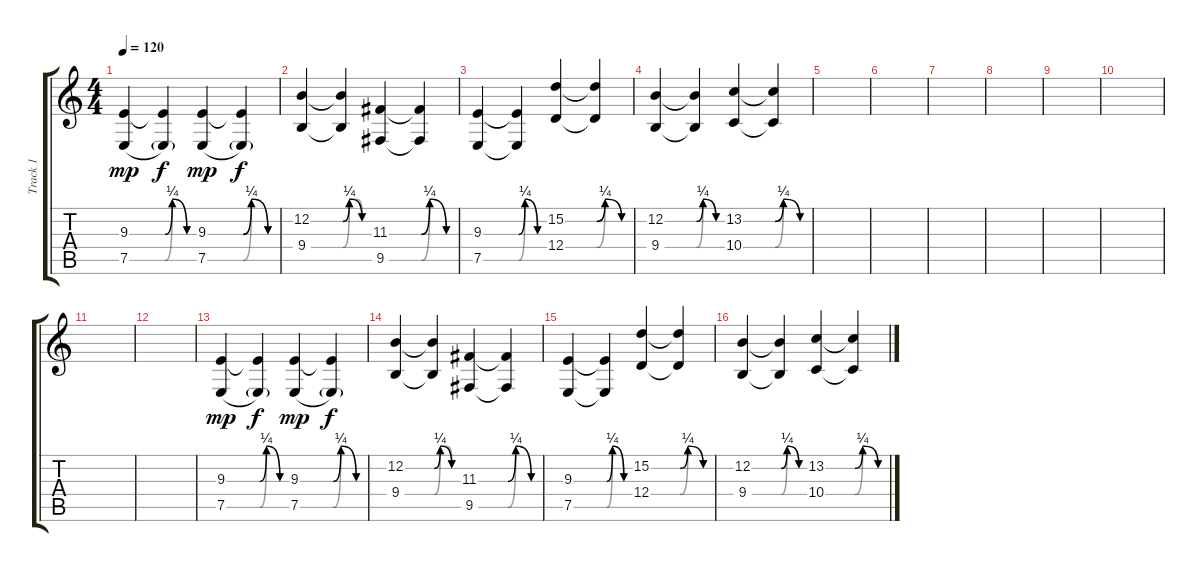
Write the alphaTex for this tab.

\track ("Track 1" "Track 1") {instrument vibraphone}
\staff {score tabs}
\tuning (E4 B3 G3 D3 A2 E2) {hide}
\ts (4 4)
\tempo 120
\clef g2
\ks c
(9.3 7.5{be (hold 0 0 60 0)}).4{dy mp} (9.3{be (custom 0 0 15 1 45 0 60 0) t} 7.5{be (custom 0 0 15 1 45 0 60 0) t}).4{dy f} (9.3 7.5{be (hold 0 0 60 0)}).4{dy mp} (9.3{be (custom 0 0 15 1 45 0 60 0) t} 7.5{be (custom 0 0 15 1 45 0 60 0) t}).4{dy f} |
(12.2 9.4).4 (12.2{be (custom 0 0 15 1 44 0 46 0 60 0) t} 9.4{be (custom 0 0 15 1 30 1 45 0 60 0) t}).4 (11.3 9.5).4 (11.3{be (custom 0 0 15 1 45 0 60 0) t} 9.5{be (custom 0 0 15 1 45 0 60 0) t}).4 |
(9.3 7.5).4 (9.3{be (custom 0 0 15 1 45 0 60 0) t} 7.5{be (custom 0 0 15 1 44 0 60 0) t}).4 (15.2 12.4).4 (15.2{be (custom 0 0 15 1 45 0 60 0) t} 12.4{be (custom 0 0 15 1 45 0 60 0) t}).4 |
(12.2 9.4).4 (12.2{be (custom 0 0 15 1 46 0 60 0) t} 9.4{be (custom 0 0 15 1 45 0 60 0) t}).4 (13.2 10.4).4 (13.2{be (custom 0 0 15 1 45 0 60 0) t} 10.4{be (custom 0 0 15 1 45 0 60 0) t}).4 |
|
|
|
|
|
|
|
|
(9.3 7.5{be (hold 0 0 60 0)}).4{dy mp} (9.3{be (custom 0 0 15 1 45 0 60 0) t} 7.5{be (custom 0 0 15 1 45 0 60 0) t}).4{dy f} (9.3 7.5{be (hold 0 0 60 0)}).4{dy mp} (9.3{be (custom 0 0 15 1 45 0 60 0) t} 7.5{be (custom 0 0 15 1 45 0 60 0) t}).4{dy f} |
(12.2 9.4).4 (12.2{be (custom 0 0 15 1 44 0 46 0 60 0) t} 9.4{be (custom 0 0 15 1 30 1 45 0 60 0) t}).4 (11.3 9.5).4 (11.3{be (custom 0 0 15 1 45 0 60 0) t} 9.5{be (custom 0 0 15 1 45 0 60 0) t}).4 |
(9.3 7.5).4 (9.3{be (custom 0 0 15 1 45 0 60 0) t} 7.5{be (custom 0 0 15 1 44 0 60 0) t}).4 (15.2 12.4).4 (15.2{be (custom 0 0 15 1 45 0 60 0) t} 12.4{be (custom 0 0 15 1 45 0 60 0) t}).4 |
(12.2 9.4).4 (12.2{be (custom 0 0 15 1 46 0 60 0) t} 9.4{be (custom 0 0 15 1 45 0 60 0) t}).4 (13.2 10.4).4 (13.2{be (custom 0 0 15 1 45 0 60 0) t} 10.4{be (custom 0 0 15 1 45 0 60 0) t}).4
